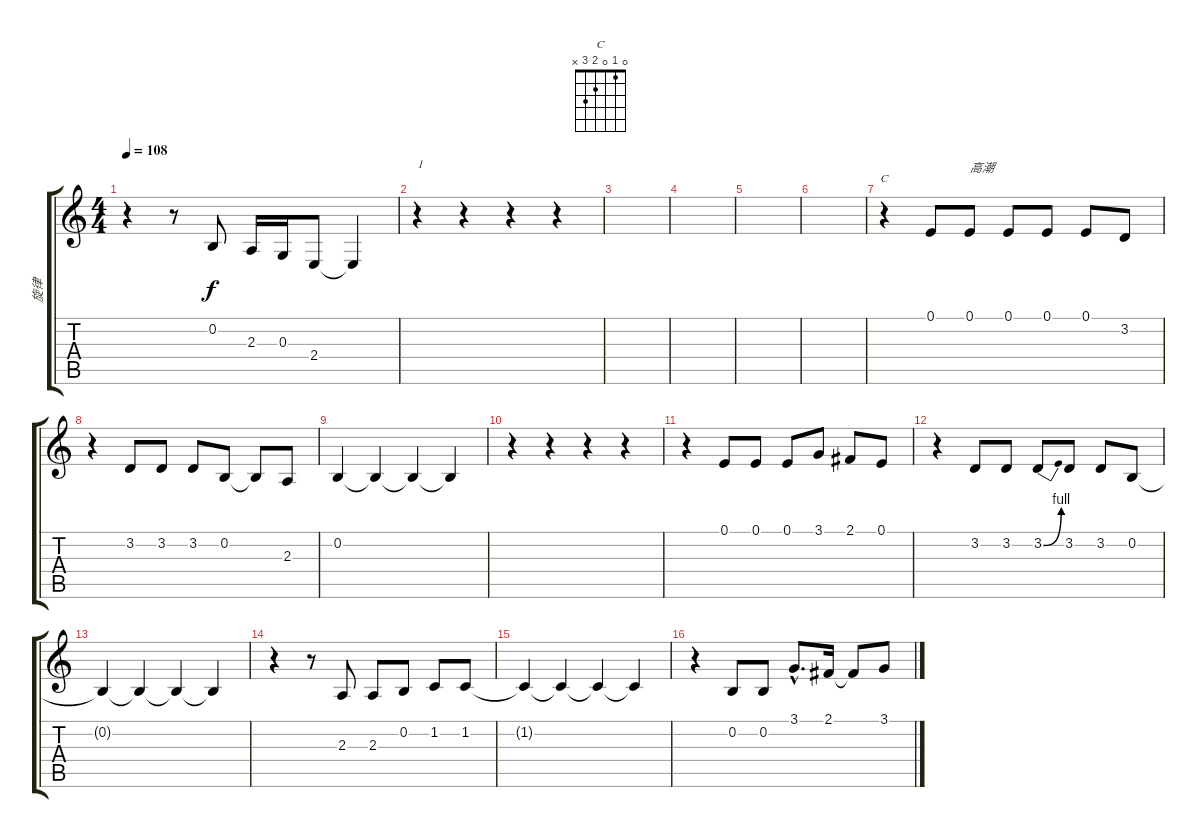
\track ("旋律" "旋律") {instrument acousticgrandpiano}
\staff {score tabs}
\tuning (E4 B3 G3 D3 A2 E2) {hide}
\chord ("C" 0 1 0 2 3 x)
\ts (4 4)
\tempo 108
\clef g2
\ks c
r.4{dy f} r.8 0.2.8 2.3.16 0.3.16 2.4.8 2.4{t}.4 |
r.4{txt "1"} r.4 r.4 r.4 |
|
|
|
|
r.4{ch "C"} 0.1.8 0.1.8{txt "高潮"} 0.1.8 0.1.8 0.1.8 3.2.8 |
r.4 3.2.8 3.2.8 3.2.8 0.2.8 0.2{t}.8 2.3.8 |
0.2.4 0.2{t}.4 0.2{t}.4 0.2{t}.4 |
r.4 r.4 r.4 r.4 |
r.4 0.1.8 0.1.8 0.1.8 3.1.8 2.1.8 0.1.8 |
r.4 3.2.8 3.2.8 3.2{be (bend 0 0 60 4)}.8 3.2.8 3.2.8 0.2.8 |
0.2{t}.4 0.2{t}.4 0.2{t}.4 0.2{t}.4 |
r.4 r.8 2.3.8 2.3.8 0.2.8 1.2.8 1.2.8 |
1.2{t}.4 1.2{t}.4 1.2{t}.4 1.2{t}.4 |
r.4 0.2.8 0.2.8 3.1{hac}.8{d} 2.1.16 2.1{t}.8 3.1.8
